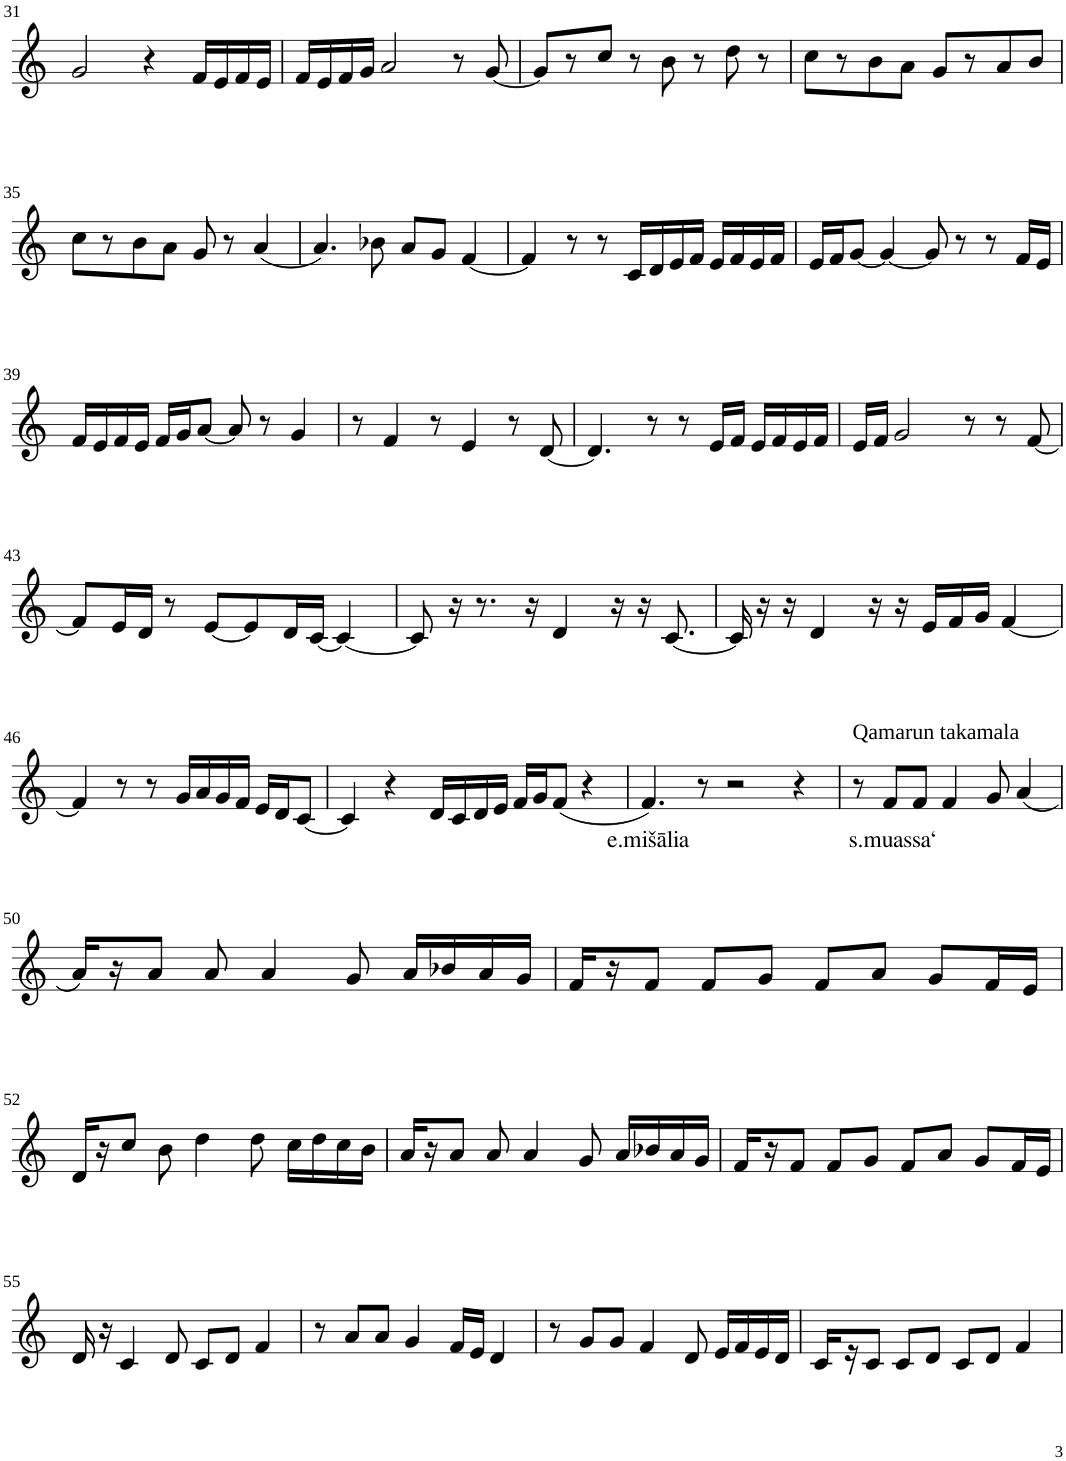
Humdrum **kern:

**kern	**text
*part1	*part1
*staff1	*staff1
*I"Violin	*
!!LO:PB:g=z
*clefG2	*
*k[]	*
*M4/4	*
=31	=31
2g/	.
4r	.
16f/LL	.
16e/	.
16f/	.
16e/JJ	.
=32	=32
16f/LL	.
16e/	.
16f/	.
16g/JJ	.
2a/	.
8r	.
[8g/	.
=33	=33
8g/L]	.
8r	.
8cc/J	.
8r	.
8b\	.
8r	.
8dd\	.
8r	.
=34	=34
8cc\L	.
8r	.
8b\	.
8a\J	.
8g/L	.
8r	.
8a/	.
8b/J	.
!!LO:LB:g=z
=35	=35
8cc\L	.
8r	.
8b\	.
8a\J	.
8g/	.
8r	.
(4a/	.
=36	=36
4.a/)	.
8b-X\	.
8a/L	.
8g/J	.
[4f/	.
=37	=37
4f/]	.
8r	.
8r	.
16c/LL	.
16d/	.
16e/	.
16f/JJ	.
16e/LL	.
16f/	.
16e/	.
16f/JJ	.
=38	=38
16e/LL	.
16f/J	.
[8g/J	.
4g/_	.
8g/]	.
8r	.
8r	.
16f/LL	.
16e/JJ	.
!!LO:LB:g=z
=39	=39
16f/LL	.
16e/	.
16f/	.
16e/JJ	.
16f/LL	.
16g/J	.
[8a/J	.
8a/]	.
8r	.
4g/	.
=40	=40
8r	.
4f/	.
8r	.
4e/	.
8r	.
[8d/	.
=41	=41
4.d/]	.
8r	.
8r	.
16e/LL	.
16f/JJ	.
16e/LL	.
16f/	.
16e/	.
16f/JJ	.
=42	=42
16e/LL	.
16f/JJ	.
2g/	.
8r	.
8r	.
[8f/	.
!!LO:LB:g=z
=43	=43
8f/L]	.
16e/L	.
16d/JJ	.
8r	.
[8e/L	.
8e/]	.
16d/L	.
[16c/JJ	.
4c/_	.
=44	=44
8c/]	.
16r	.
8.r	.
16r	.
4d/	.
16r	.
16r	.
[8.c/	.
=45	=45
16c/]	.
16r	.
16r	.
4d/	.
16r	.
16r	.
16e/LL	.
16f/	.
16g/JJ	.
[4f/	.
!!LO:LB:g=z
=46	=46
4f/]	.
8r	.
8r	.
16g/LL	.
16a/	.
16g/	.
16f/JJ	.
16e/LL	.
16d/J	.
[8c/J	.
=47	=47
4c/]	.
4r	.
16d/LL	.
16c/	.
16d/	.
16e/JJ	.
16f/LL	.
16g/J	.
(8f/J	.
4r	.
=48	=48
!	!LO:LY:b
4.f/)	e.mišālia
8r	.
2r	.
4r	.
=49	=49
!LO:TX:a:t=Qamarun takamala	!
8r	.
!	!LO:LY:b
8f/L	s.muassa‘
8f/J	.
4f/	.
8g/	.
(4a/	.
!!LO:LB:g=z
=50	=50
16a/LL)	.
16r	.
8a/J	.
8a/	.
4a/	.
8g/	.
16a/LL	.
16b-X/	.
16a/	.
16g/JJ	.
=51	=51
16f/LL	.
16r	.
8f/J	.
8f/L	.
8g/J	.
8f/L	.
8a/J	.
8g/L	.
16f/L	.
16e/JJ	.
!!LO:LB:g=z
=52	=52
16d/LL	.
16r	.
8cc/J	.
8b\	.
4dd\	.
8dd\	.
16cc\LL	.
16dd\	.
16cc\	.
16b\JJ	.
=53	=53
16a/LL	.
16r	.
8a/J	.
8a/	.
4a/	.
8g/	.
16a/LL	.
16b-X/	.
16a/	.
16g/JJ	.
=54	=54
16f/LL	.
16r	.
8f/J	.
8f/L	.
8g/J	.
8f/L	.
8a/J	.
8g/L	.
16f/L	.
16e/JJ	.
!!LO:LB:g=z
=55	=55
16d/	.
16r	.
4c/	.
8d/	.
8c/L	.
8d/J	.
4f/	.
=56	=56
8r	.
8a/L	.
8a/J	.
4g/	.
16f/LL	.
16e/JJ	.
4d/	.
=57	=57
8r	.
8g/L	.
8g/J	.
4f/	.
8d/	.
16e/LL	.
16f/	.
16e/	.
16d/JJ	.
=58	=58
16c/LL	.
16r	.
8c/J	.
8c/L	.
8d/J	.
8c/L	.
8d/J	.
4f/	.
=	=
*-	*-
